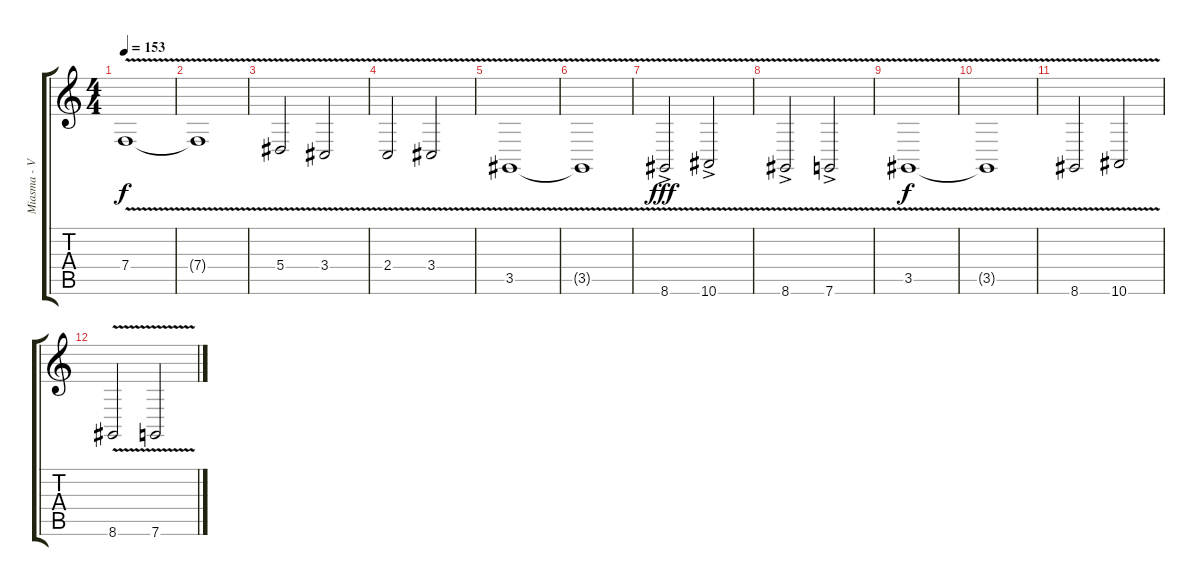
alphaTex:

\track ("Miasma - Viola (Viola)" "Miasma - V") {instrument viola}
\staff {score tabs}
\tuning (C4 G3 Eb3 Bb2 F2 C2) {hide}
\ts (4 4)
\tempo 153
\clef g2
\ks c
7.4{v}.1{dy f} |
7.4{t}.1 |
5.4{v}.2 3.4{v}.2 |
2.4{v}.2 3.4{v}.2 |
3.5{v}.1 |
3.5{t}.1 |
8.6{v ac}.2{dy fff} 10.6{v ac}.2 |
8.6{v ac}.2 7.6{v ac}.2 |
3.5{v}.1{dy f} |
3.5{t}.1 |
8.6{v}.2 10.6{v}.2 |
8.6{v}.2 7.6{v}.2
